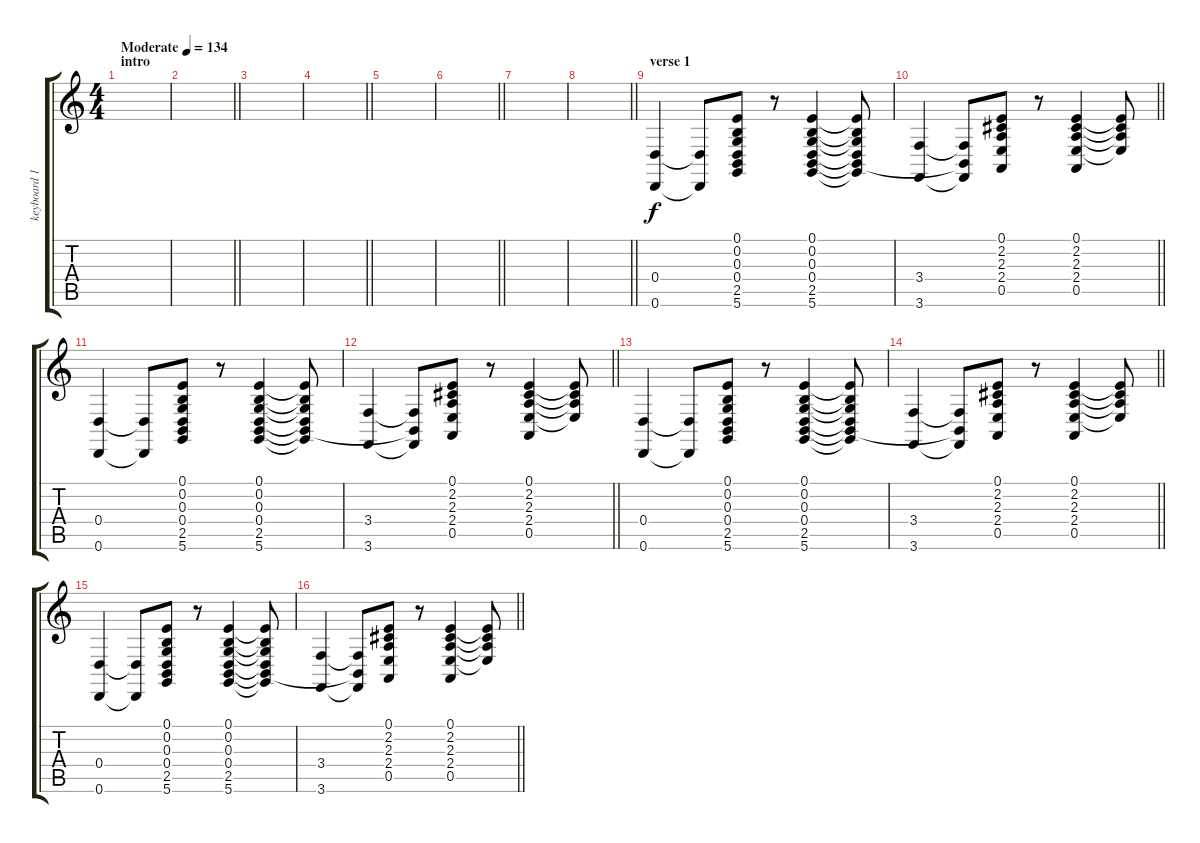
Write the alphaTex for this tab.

\track ("keyboard 1" "keyboard 1") {instrument clavinet}
\staff {score tabs}
\tuning (E4 B3 G3 D3 A2 D2) {hide}
\ts (4 4)
\section ("" "intro")
\tempo (134 "Moderate")
\clef g2
\ks c
|
\barLineRight lightlight
|
|
\barLineRight lightlight
|
|
\barLineRight lightlight
|
|
\barLineRight lightlight
|
\section ("" "verse 1")
(0.4 0.6).4 (0.4{t} 0.6{t}).8 (0.1 0.2 0.3 0.4 2.5 5.6).8 r.8 (0.1 0.2 0.3 0.4 2.5 5.6).4 (0.1{t} 0.2{t} 0.3{t} 0.4{t} 2.5{t} 5.6{t}).8 |
\barLineRight lightlight
(3.4 3.6).4 (3.4{t} 2.5{t} 3.6{t}).8 (0.1 2.2 2.3 2.4 0.5).8 r.8 (0.1 2.2 2.3 2.4 0.5).4 (0.1{t} 2.2{t} 2.3{t} 2.4{t}).8 |
(0.4 0.6).4 (0.4{t} 0.6{t}).8 (0.1 0.2 0.3 0.4 2.5 5.6).8 r.8 (0.1 0.2 0.3 0.4 2.5 5.6).4 (0.1{t} 0.2{t} 0.3{t} 0.4{t} 2.5{t} 5.6{t}).8 |
\barLineRight lightlight
(3.4 3.6).4 (3.4{t} 2.5{t} 3.6{t}).8 (0.1 2.2 2.3 2.4 0.5).8 r.8 (0.1 2.2 2.3 2.4 0.5).4 (0.1{t} 2.2{t} 2.3{t} 2.4{t}).8 |
(0.4 0.6).4 (0.4{t} 0.6{t}).8 (0.1 0.2 0.3 0.4 2.5 5.6).8 r.8 (0.1 0.2 0.3 0.4 2.5 5.6).4 (0.1{t} 0.2{t} 0.3{t} 0.4{t} 2.5{t} 5.6{t}).8 |
\barLineRight lightlight
(3.4 3.6).4 (3.4{t} 2.5{t} 3.6{t}).8 (0.1 2.2 2.3 2.4 0.5).8 r.8 (0.1 2.2 2.3 2.4 0.5).4 (0.1{t} 2.2{t} 2.3{t} 2.4{t}).8 |
(0.4 0.6).4 (0.4{t} 0.6{t}).8 (0.1 0.2 0.3 0.4 2.5 5.6).8 r.8 (0.1 0.2 0.3 0.4 2.5 5.6).4 (0.1{t} 0.2{t} 0.3{t} 0.4{t} 2.5{t} 5.6{t}).8 |
\barLineRight lightlight
(3.4 3.6).4 (3.4{t} 2.5{t} 3.6{t}).8 (0.1 2.2 2.3 2.4 0.5).8 r.8 (0.1 2.2 2.3 2.4 0.5).4 (0.1{t} 2.2{t} 2.3{t} 2.4{t}).8
